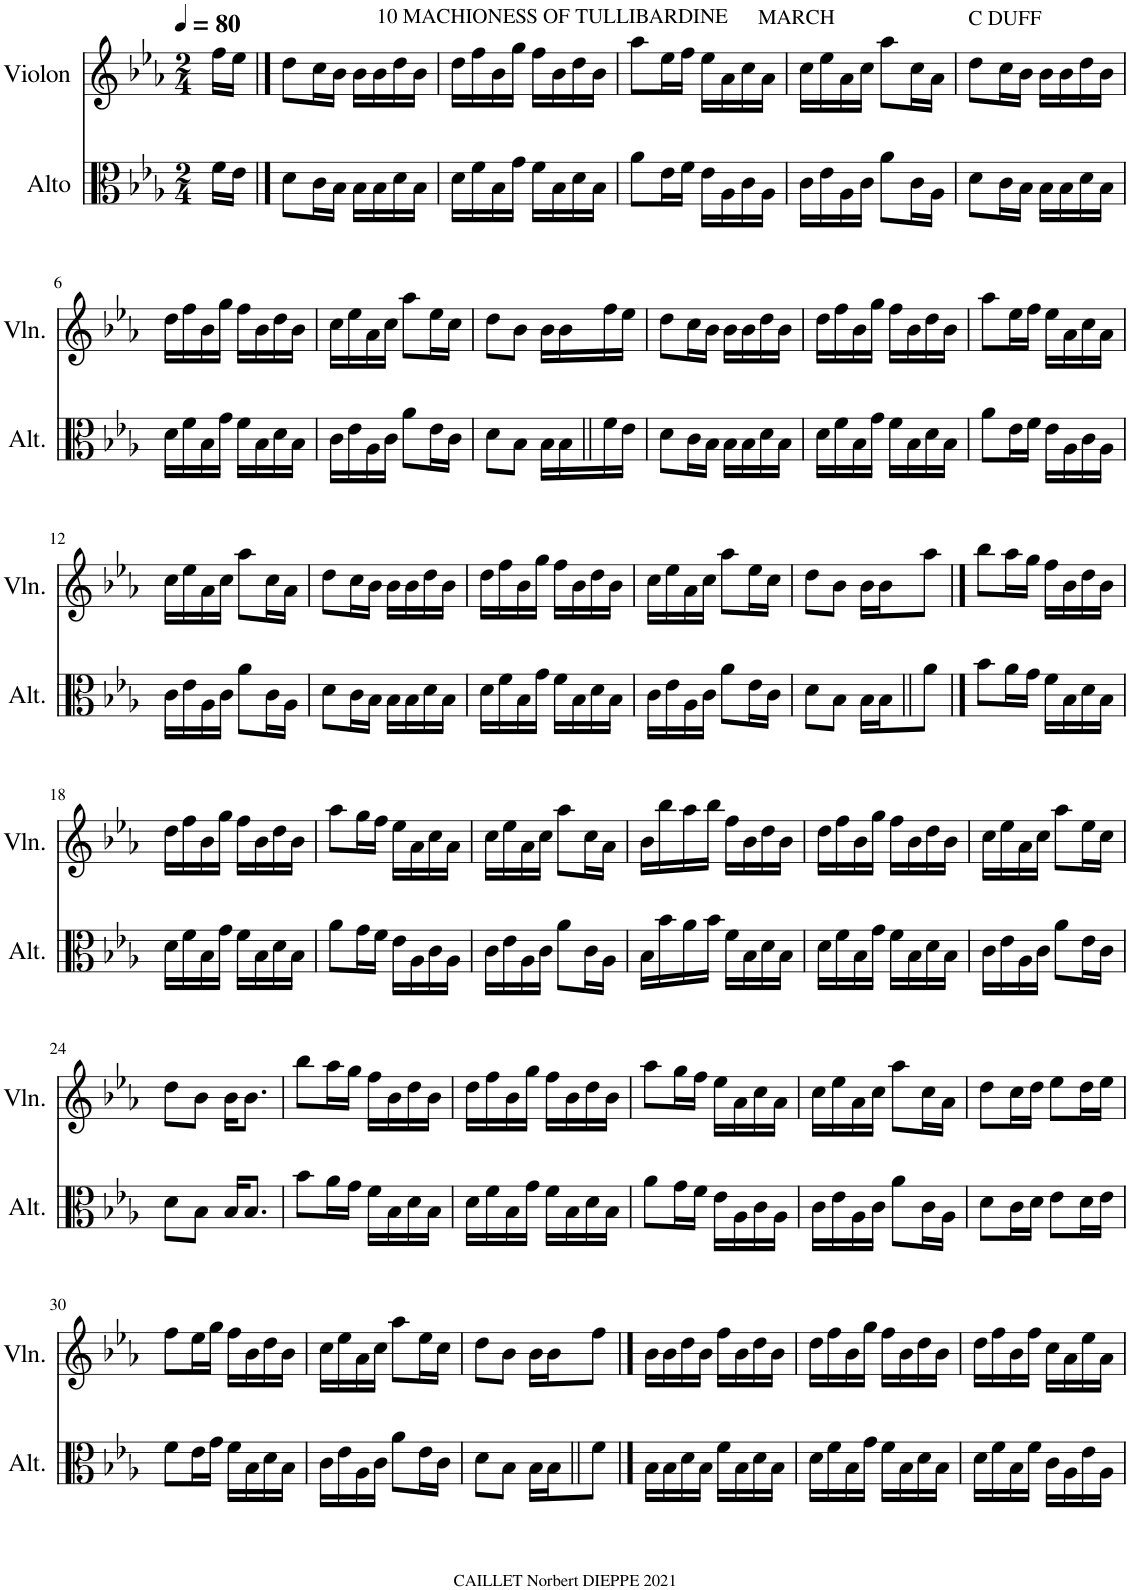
**kern	**kern
*part2	*part1
*staff2	*staff1
*I"Alto	*I"Violon
*I'Alt.	*I'Vln.
*clefC3	*clefG2
*k[b-e-a-]	*k[b-e-a-]
*M2/4	*M2/4
*MM80	*MM80
=	=
16f\LL	16ff\LL
16e-\JJ	16ee-\JJ
==1	==1
!	!LO:TX:a:t=10 MACHIONESS OF TULLIBARDINE
8d\L	8dd\L
16c\L	16cc\L
16B-\JJ	16b-\JJ
16B-\LL	16b-\LL
16B-\	16b-\
16d\	16dd\
16B-\JJ	16b-\JJ
=2	=2
16d\LL	16dd\LL
16f\	16ff\
16B-\	16b-\
16g\JJ	16gg\JJ
16f\LL	16ff\LL
16B-\	16b-\
16d\	16dd\
16B-\JJ	16b-\JJ
=3	=3
!	!LO:TX:a:t=MARCH
8a-\L	8aa-\L
16e-\L	16ee-\L
16f\JJ	16ff\JJ
16e-\LL	16ee-\LL
16A-\	16a-\
16c\	16cc\
16A-\JJ	16a-\JJ
=4	=4
16c\LL	16cc\LL
16e-\	16ee-\
16A-\	16a-\
16c\JJ	16cc\JJ
8a-\L	8aa-\L
16c\L	16cc\L
16A-\JJ	16a-\JJ
=5	=5
!	!LO:TX:a:t=C DUFF
8d\L	8dd\L
16c\L	16cc\L
16B-\JJ	16b-\JJ
16B-\LL	16b-\LL
16B-\	16b-\
16d\	16dd\
16B-\JJ	16b-\JJ
!!LO:LB:g=z
=6	=6
16d\LL	16dd\LL
16f\	16ff\
16B-\	16b-\
16g\JJ	16gg\JJ
16f\LL	16ff\LL
16B-\	16b-\
16d\	16dd\
16B-\JJ	16b-\JJ
=7	=7
16c\LL	16cc\LL
16e-\	16ee-\
16A-\	16a-\
16c\JJ	16cc\JJ
8a-\L	8aa-\L
16e-\L	16ee-\L
16c\JJ	16cc\JJ
=8	=8
8d\L	8dd\L
8B-\J	8b-\J
16B-\LL	16b-\LL
16B-\	16b-\
16f\	16ff\
16e-\JJ	16ee-\JJ
=9	=9
8d\L	8dd\L
16c\L	16cc\L
16B-\JJ	16b-\JJ
16B-\LL	16b-\LL
16B-\	16b-\
16d\	16dd\
16B-\JJ	16b-\JJ
=10	=10
16d\LL	16dd\LL
16f\	16ff\
16B-\	16b-\
16g\JJ	16gg\JJ
16f\LL	16ff\LL
16B-\	16b-\
16d\	16dd\
16B-\JJ	16b-\JJ
=11	=11
8a-\L	8aa-\L
16e-\L	16ee-\L
16f\JJ	16ff\JJ
16e-\LL	16ee-\LL
16A-\	16a-\
16c\	16cc\
16A-\JJ	16a-\JJ
!!LO:LB:g=z
=12	=12
16c\LL	16cc\LL
16e-\	16ee-\
16A-\	16a-\
16c\JJ	16cc\JJ
8a-\L	8aa-\L
16c\L	16cc\L
16A-\JJ	16a-\JJ
=13	=13
8d\L	8dd\L
16c\L	16cc\L
16B-\JJ	16b-\JJ
16B-\LL	16b-\LL
16B-\	16b-\
16d\	16dd\
16B-\JJ	16b-\JJ
=14	=14
16d\LL	16dd\LL
16f\	16ff\
16B-\	16b-\
16g\JJ	16gg\JJ
16f\LL	16ff\LL
16B-\	16b-\
16d\	16dd\
16B-\JJ	16b-\JJ
=15	=15
16c\LL	16cc\LL
16e-\	16ee-\
16A-\	16a-\
16c\JJ	16cc\JJ
8a-\L	8aa-\L
16e-\L	16ee-\L
16c\JJ	16cc\JJ
=16	=16
8d\L	8dd\L
8B-\J	8b-\J
16B-\LL	16b-\LL
16B-\J	16b-\J
8a-\J	8aa-\J
==17	==17
8b-\L	8bb-\L
16a-\L	16aa-\L
16g\JJ	16gg\JJ
16f\LL	16ff\LL
16B-\	16b-\
16d\	16dd\
16B-\JJ	16b-\JJ
!!LO:LB:g=z
=18	=18
16d\LL	16dd\LL
16f\	16ff\
16B-\	16b-\
16g\JJ	16gg\JJ
16f\LL	16ff\LL
16B-\	16b-\
16d\	16dd\
16B-\JJ	16b-\JJ
=19	=19
8a-\L	8aa-\L
16g\L	16gg\L
16f\JJ	16ff\JJ
16e-\LL	16ee-\LL
16A-\	16a-\
16c\	16cc\
16A-\JJ	16a-\JJ
=20	=20
16c\LL	16cc\LL
16e-\	16ee-\
16A-\	16a-\
16c\JJ	16cc\JJ
8a-\L	8aa-\L
16c\L	16cc\L
16A-\JJ	16a-\JJ
=21	=21
16B-\LL	16b-\LL
16b-\	16bb-\
16a-\	16aa-\
16b-\JJ	16bb-\JJ
16f\LL	16ff\LL
16B-\	16b-\
16d\	16dd\
16B-\JJ	16b-\JJ
=22	=22
16d\LL	16dd\LL
16f\	16ff\
16B-\	16b-\
16g\JJ	16gg\JJ
16f\LL	16ff\LL
16B-\	16b-\
16d\	16dd\
16B-\JJ	16b-\JJ
=23	=23
16c\LL	16cc\LL
16e-\	16ee-\
16A-\	16a-\
16c\JJ	16cc\JJ
8a-\L	8aa-\L
16e-\L	16ee-\L
16c\JJ	16cc\JJ
!!LO:LB:g=z
=24	=24
8d\L	8dd\L
8B-\J	8b-\J
16B-/KL	16b-\KL
8.B-/J	8.b-\J
=25	=25
8b-\L	8bb-\L
16a-\L	16aa-\L
16g\JJ	16gg\JJ
16f\LL	16ff\LL
16B-\	16b-\
16d\	16dd\
16B-\JJ	16b-\JJ
=26	=26
16d\LL	16dd\LL
16f\	16ff\
16B-\	16b-\
16g\JJ	16gg\JJ
16f\LL	16ff\LL
16B-\	16b-\
16d\	16dd\
16B-\JJ	16b-\JJ
=27	=27
8a-\L	8aa-\L
16g\L	16gg\L
16f\JJ	16ff\JJ
16e-\LL	16ee-\LL
16A-\	16a-\
16c\	16cc\
16A-\JJ	16a-\JJ
=28	=28
16c\LL	16cc\LL
16e-\	16ee-\
16A-\	16a-\
16c\JJ	16cc\JJ
8a-\L	8aa-\L
16c\L	16cc\L
16A-\JJ	16a-\JJ
=29	=29
8d\L	8dd\L
16c\L	16cc\L
16d\JJ	16dd\JJ
8e-\L	8ee-\L
16d\L	16dd\L
16e-\JJ	16ee-\JJ
!!LO:LB:g=z
=30	=30
8f\L	8ff\L
16e-\L	16ee-\L
16g\JJ	16gg\JJ
16f\LL	16ff\LL
16B-\	16b-\
16d\	16dd\
16B-\JJ	16b-\JJ
=31	=31
16c\LL	16cc\LL
16e-\	16ee-\
16A-\	16a-\
16c\JJ	16cc\JJ
8a-\L	8aa-\L
16e-\L	16ee-\L
16c\JJ	16cc\JJ
=32	=32
8d\L	8dd\L
8B-\J	8b-\J
16B-\LL	16b-\LL
16B-\J	16b-\J
8f\J	8ff\J
==33	==33
16B-\LL	16b-\LL
16B-\	16b-\
16d\	16dd\
16B-\JJ	16b-\JJ
16f\LL	16ff\LL
16B-\	16b-\
16d\	16dd\
16B-\JJ	16b-\JJ
=34	=34
16d\LL	16dd\LL
16f\	16ff\
16B-\	16b-\
16g\JJ	16gg\JJ
16f\LL	16ff\LL
16B-\	16b-\
16d\	16dd\
16B-\JJ	16b-\JJ
=35	=35
16d\LL	16dd\LL
16f\	16ff\
16B-\	16b-\
16f\JJ	16ff\JJ
16c\LL	16cc\LL
16A-\	16a-\
16e-\	16ee-\
16A-\JJ	16a-\JJ
=	=
*-	*-
